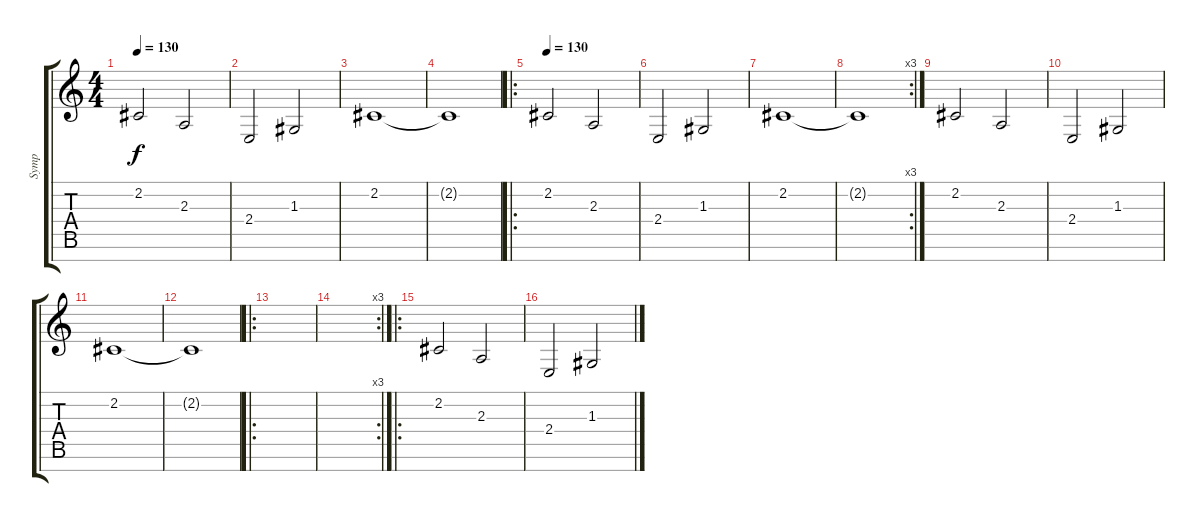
\track ("Symp" "Symp") {instrument stringensemble1}
\staff {score tabs}
\tuning (E4 B3 G3 D3 A2 E2 B1) {hide}
\ts (4 4)
\tempo 130
\clef g2
\ks c
2.2.2{dy f} 2.3.2 |
2.4.2 1.3.2 |
2.2.1 |
2.2{t}.1 |
\ro
\tempo 130
2.2.2 2.3.2 |
2.4.2 1.3.2 |
2.2.1 |
\rc 3
2.2{t}.1 |
2.2.2 2.3.2 |
2.4.2 1.3.2 |
2.2.1 |
2.2{t}.1 |
\ro
|
\rc 3
|
\ro
2.2.2 2.3.2 |
2.4.2 1.3.2
